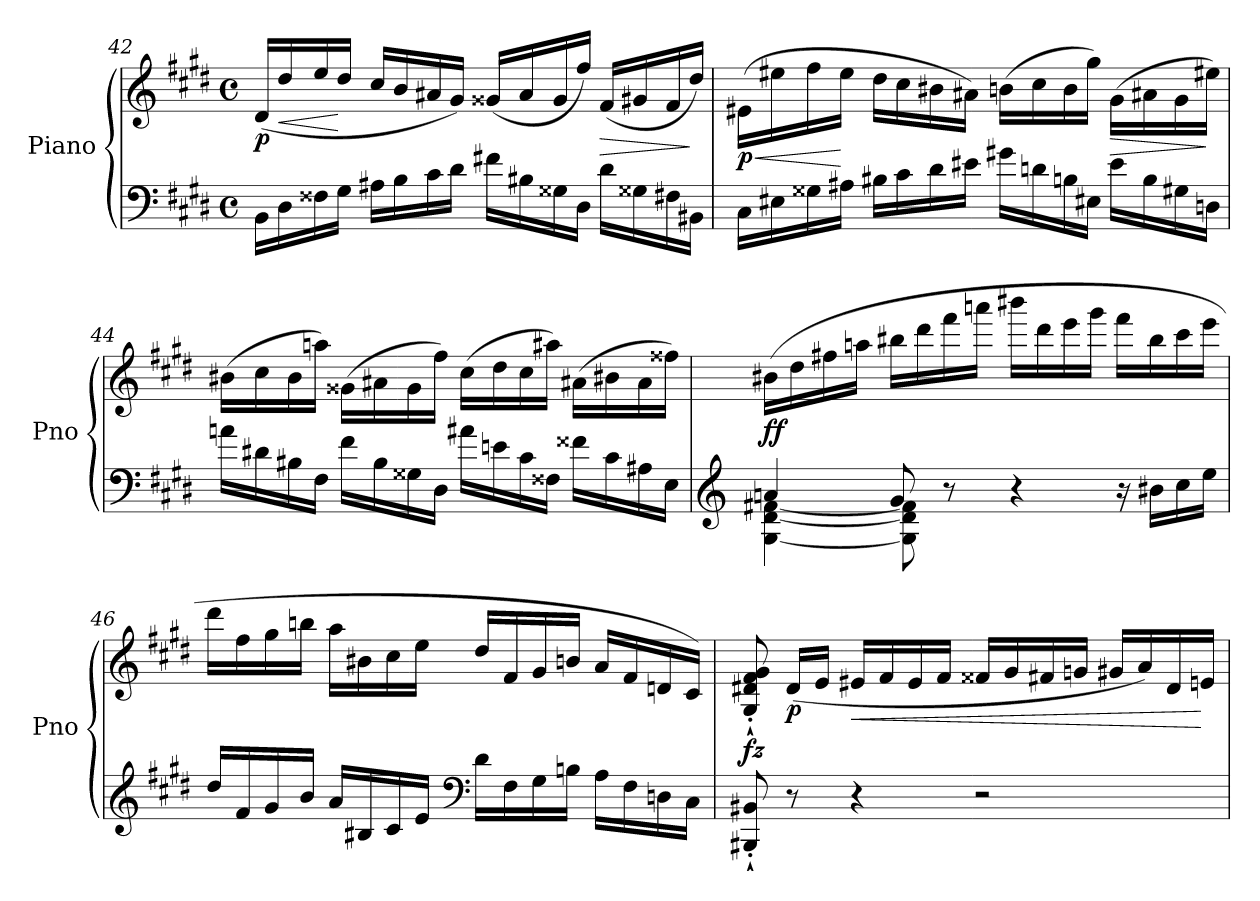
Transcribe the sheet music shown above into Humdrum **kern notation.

**kern	**kern	**dynam
*part1	*part1	*part1
*staff2	*staff1	*staff1/2
*I"Piano	*	*
*I'Pno	*	*
*clefF4	*clefG2	*
*k[f#c#g#d#]	*k[f#c#g#d#]	*
*M4/4	*M4/4	*
*met(c)	*met(c)	*
=42	=42	=42
!	!	!LO:DY:b
16BB\LL	(>16d#/LL	p
!	!	!LO:HP:b
16D#\	16dd#/	<
16F##X\	16ee/	.
16G#\JJ	16dd#/JJ	[
16A#X\LL	16cc#/LL	.
16B\	16b/	.
16c#\	16a#X/	.
16d#\JJ	16g#/JJ)	.
16f#X\LL	(>16g##X/LL	.
16B#X\	16a#/	.
16G##X\	16g##/	.
16D#\JJ	16ff#/JJ)	.
!	!	!LO:HP:b
16d#\LL	(>16f#/LL	>
16G##X\	16g#X/	.
16F#X\	16f#/	.
16BB#X\JJ	16dd#/JJ)	]
!!LO:LB:g=z
=43	=43	=43
!	!	!LO:HP:b
!	!	!LO:DY:n=1:b
16C#\LL	(>16e#X\LL	< p
16E#X\	16ee#X\	.
16G##X\	16ff#\	.
16A#X\JJ	16ee#\JJ	[
16B#X\LL	16dd#\LL	.
16c#\	16cc#\	.
16d#\	16b#X\	.
16e#X\JJ	16a#X\JJ)	.
16g#X\LL	(>16bn\LL	.
16dn\	16cc#\	.
16Bn\	16b\	.
16E#X\JJ	16gg#\JJ)	.
!	!	!LO:HP:b
16e#\LL	(>16g#\LL	>
16B\	16a#X\	.
16G#X\	16g#\	.
16Dn\JJ	16ee#X\JJ)	]
!!LO:LB:g=z
=44	=44	=44
16an\LL	(>16b#X\LL	.
16d#X\	16cc#\	.
16B#X\	16b#\	.
16F#\JJ	16aan\JJ)	.
16f#\LL	(>16g##X\LL	.
16B#\	16a#X\	.
16G##X\	16g##\	.
16D#\JJ	16ff#\JJ)	.
16a#X\LL	(>16cc#\LL	.
16en\	16dd#\	.
16c#\	16cc#\	.
16F##X\JJ	16aa#X\JJ)	.
16f##X\LL	(>16a#X\LL	.
16c#\	16b#X\	.
16A#X\	16a#\	.
16E\JJ	16ff##X\JJ)	.
!!LO:LB:g=z
=45	=45	=45
*clefG2	*	*
*^	*	*
!	!	!	!LO:DY:b
4an/	[4G#\ [4d#\ [4f#X\	(>16b#X\LL	ff
.	.	16dd#\	.
.	.	16ff#X\	.
.	.	16aan\JJ	.
8g#/	8G#\] 8d#\] 8f#\]	16bb#X\LL	.
.	.	16ddd#\	.
8r	2ryy	16fff#\	.
.	.	16aaan\JJ	.
4r	.	16bbb#X\LL	.
.	.	16ddd#\	.
.	.	16eee\	.
.	.	16ggg#\JJ	.
16r	.	16fff#\LL	.
16b#X\LL	.	16bb#\	.
16cc#\	8ryy	16ccc#\	.
16ee\JJ	.	16eee\JJ	.
*v	*v	*	*
=46	=46	=46
16dd#/LL	16ddd#\LL	.
16f#/	16ff#\	.
16g#/	16gg#\	.
16b/JJ	16bbn\JJ	.
16a/LL	16aa\LL	.
16B#X/	16b#X\	.
16c#/	16cc#\	.
16e/JJ	16ee\JJ	.
*clefF4	*	*
16d#\LL	16dd#/LL	.
16F#\	16f#/	.
16G#\	16g#/	.
16Bn\JJ	16bn/JJ	.
16A\LL	16a/LL	.
16F#\	16f#/	.
16Dn\	16dn/	.
16C#\JJ	16c#/JJ)	.
!!LO:LB:g=z
=47	=47	=47
!	!	!LO:DY:b
8BBB#X/'` 8BB#X/'`	8G#/'` 8d#X/'` 8f#/'` 8g#/'`	fz
!	!	!LO:DY:b
8r	(<16d#/LL	p
.	16e/JJ	.
!	!	!LO:HP:b
4r	16e#X/LL	<
.	16f#/	.
.	16e#/	.
.	16f#/JJ	.
2r	16f##X/LL	.
.	16g#/	.
.	16f#X/	.
.	16gn/JJ	.
.	16g#X/LL	.
.	16a/)	.
.	16d#/	.
.	16en/JJ	[
=	=	=
*-	*-	*-
